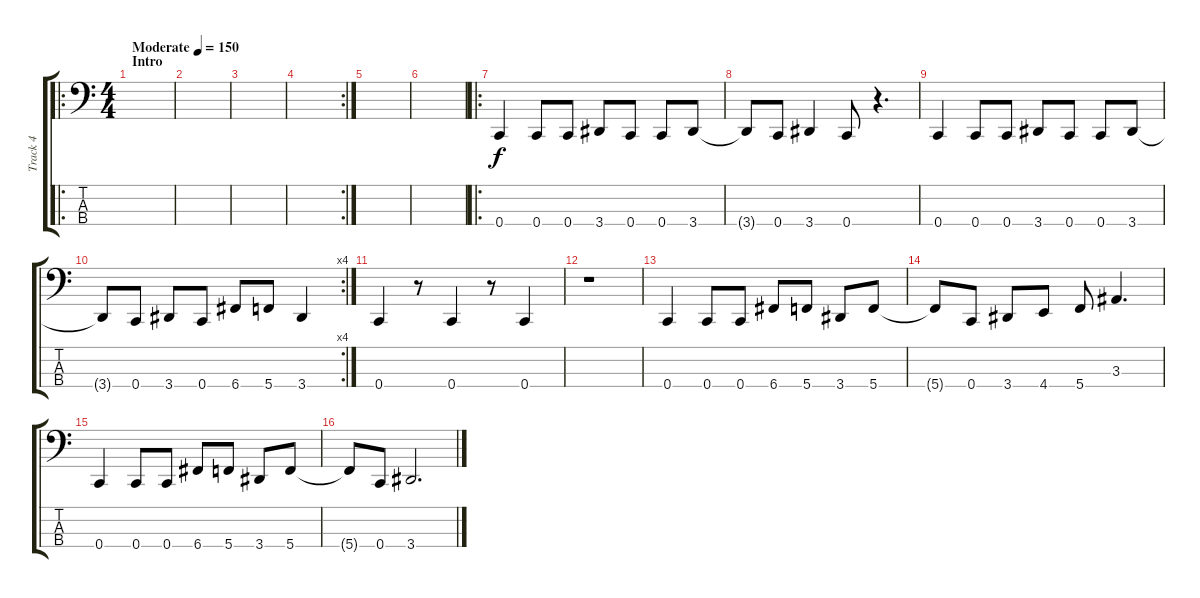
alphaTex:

\track ("Track 4" "Track 4") {instrument slapbass1}
\staff {score tabs}
\tuning (F2 C2 G1 C1) {hide}
\ro
\ts (4 4)
\section ("" "Intro")
\tempo (150 "Moderate")
\clef f4
\ks c
|
|
|
\rc 2
|
|
|
\ro
0.4.4 0.4.8 0.4.8 3.4.8 0.4.8 0.4.8 3.4.8 |
3.4{t}.8 0.4.8 3.4.4 0.4.8 r.4{d} |
0.4.4 0.4.8 0.4.8 3.4.8 0.4.8 0.4.8 3.4.8 |
\rc 4
3.4{t}.8 0.4.8 3.4.8 0.4.8 6.4.8 5.4.8 3.4.4 |
0.4.4 r.8 0.4.4 r.8 0.4.4 |
r.1 |
0.4.4 0.4.8 0.4.8 6.4.8 5.4.8 3.4.8 5.4.8 |
5.4{t}.8 0.4.8 3.4.8 4.4.8 5.4.8 3.3.4{d} |
0.4.4 0.4.8 0.4.8 6.4.8 5.4.8 3.4.8 5.4.8 |
5.4{t}.8 0.4.8 3.4.2{d}
